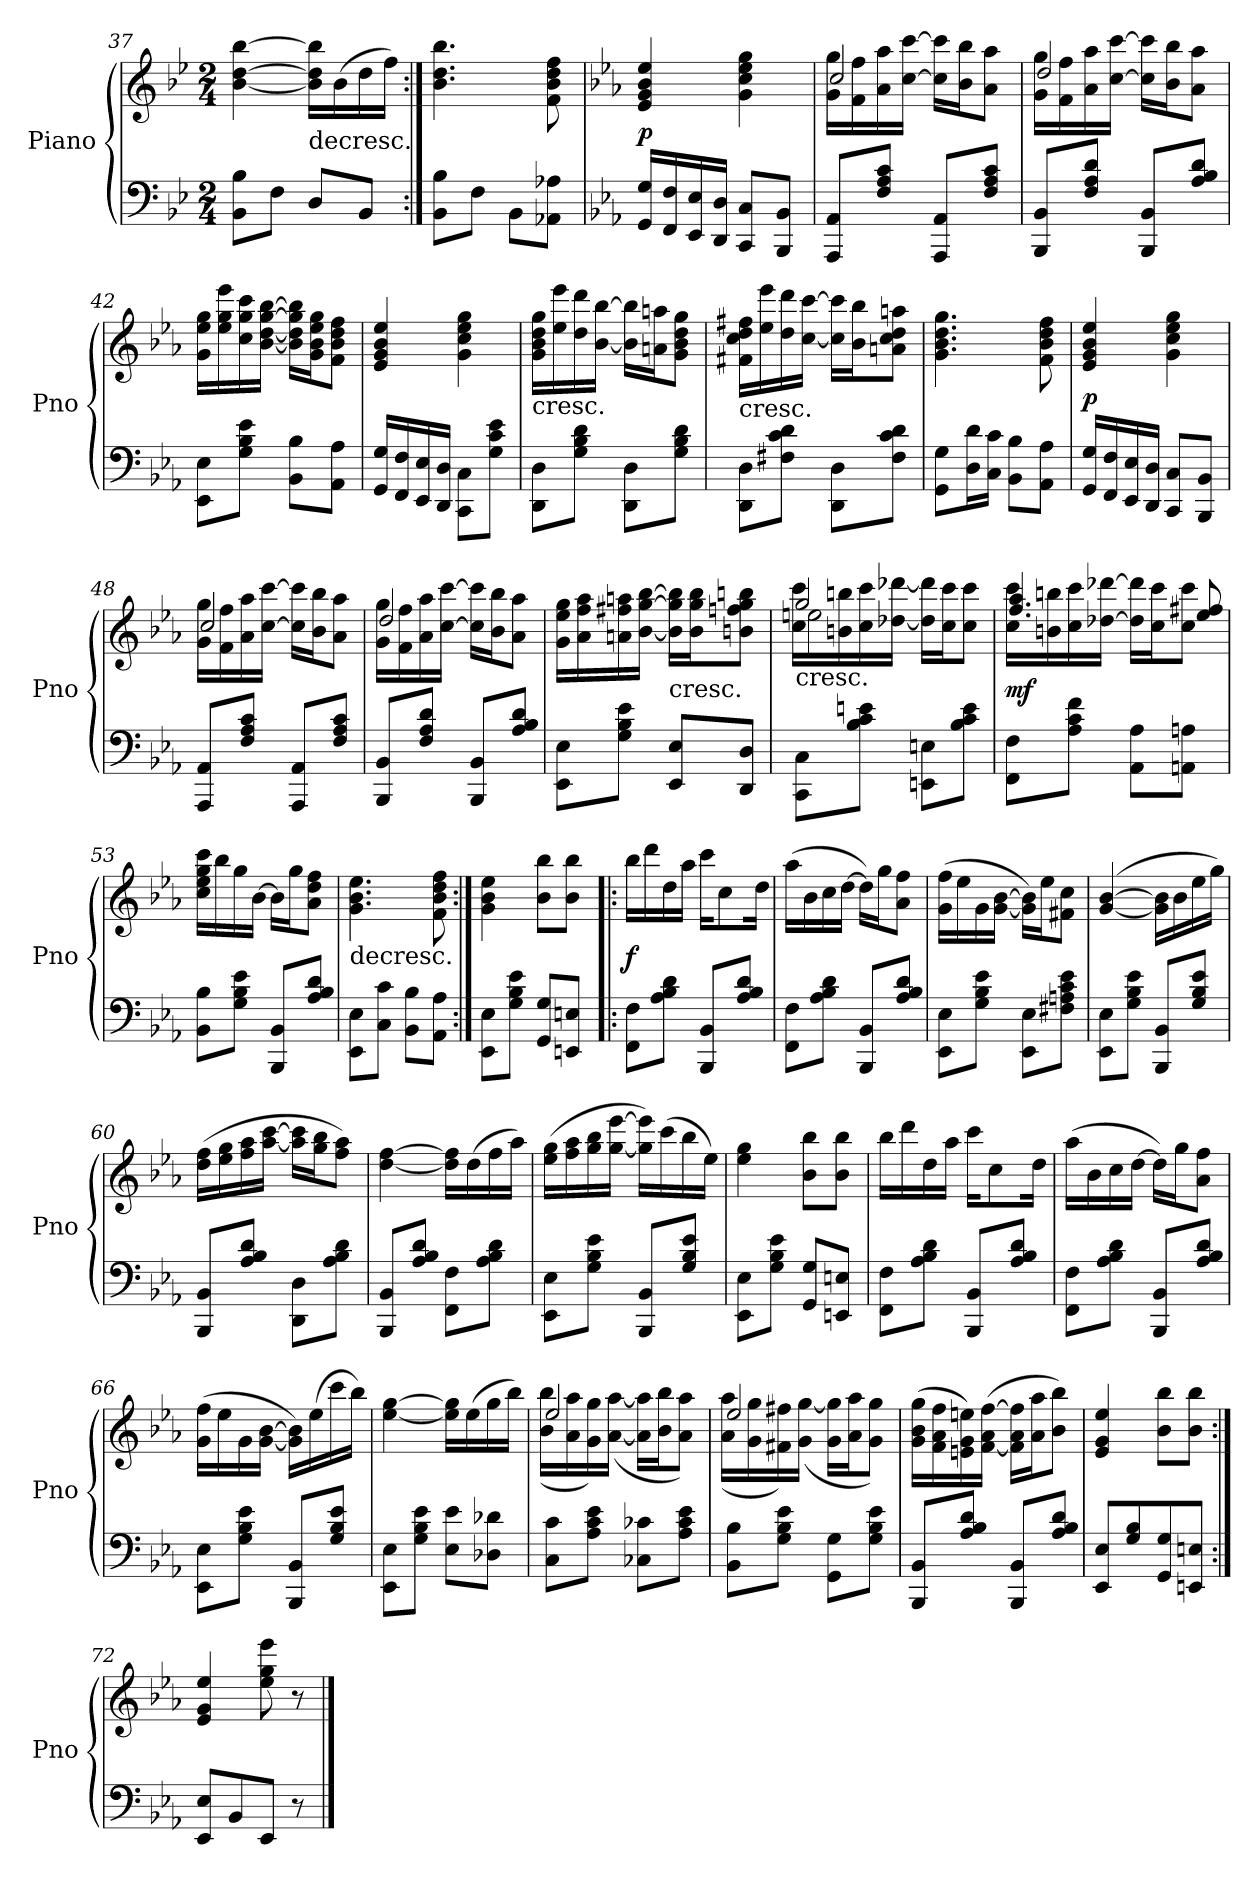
**kern	**kern	**dynam
*part1	*part1	*part1
*staff2	*staff1	*staff1/2
*I"Piano	*	*
*I'Pno	*	*
*clefF4	*clefG2	*
*k[b-e-]	*k[b-e-]	*
*M2/4	*M2/4	*
=37	=37	=37
8BB-\ 8B-\L	[4b-\ [4dd\ [4bb-\	.
8F\J	.	.
!	!LO:TX:c:t=decresc.	!
8D/L	16b-]\ 16dd]\ 16bb-]\LL	.
.	(16b-\	.
8BB-/J	16dd\	.
.	16ff\JJ)	.
=38:|!	=38:|!	=38:|!
8BB-\ 8B-\L	4.b-\ 4.dd\ 4.bb-\	.
8F\J	.	.
8BB-\L	.	.
8AA-X\ 8A-X\J	8f\ 8b-\ 8dd\ 8ff\	.
=39	=39	=39
*k[b-e-a-]	*k[b-e-a-]	*
16GG/ 16G/LL	4e-/ 4g/ 4b-/ 4ee-/	p
16FF/ 16F/	.	.
16EE-/ 16E-/	.	.
16DD/ 16D/JJ	.	.
8CC/ 8C/L	4g\ 4cc\ 4ee-\ 4gg\	.
8BBB-/ 8BB-/J	.	.
=40	=40	=40
*	*^	*
8AAA-/ 8AA-/L	16g\ 16gg\LL	2cc/	.
.	16f\ 16ff\	.	.
8F/ 8A-/ 8c/J	16a-\ 16aa-\	.	.
.	[16cc\ [16ccc\JJ	.	.
8AAA-/ 8AA-/L	16cc]\ 16ccc]\LL	.	.
.	16b-\ 16bb-\J	.	.
8F/ 8A-/ 8c/J	8a-\ 8aa-\J	.	.
=41	=41	=41	=41
8BBB-/ 8BB-/L	16g\ 16gg\LL	2dd/	.
.	16f\ 16ff\	.	.
8F/ 8A-/ 8d/J	16a-\ 16aa-\	.	.
.	[16cc\ [16ccc\JJ	.	.
8BBB-/ 8BB-/L	16cc]\ 16ccc]\LL	.	.
.	16b-\ 16bb-\J	.	.
8A-/ 8B-/ 8d/J	8a-\ 8aa-\J	.	.
*	*v	*v	*
=42	=42	=42
8EE-\ 8E-\L	16g\ 16ee-\ 16gg\LL	.
.	16ee-\ 16gg\ 16eee-\	.
8G\ 8B-\ 8e-\J	16cc\ 16gg\ 16ccc\	.
.	[16b-\ [16dd\ [16gg\ [16bb-\JJ	.
8BB-\ 8B-\L	16b-]\ 16dd]\ 16gg]\ 16bb-]\LL	.
.	16g\ 16b-\ 16ee-\ 16gg\J	.
8AA-\ 8A-\J	8f\ 8b-\ 8dd\ 8ff\J	.
=43	=43	=43
16GG/ 16G/LL	4e-/ 4g/ 4b-/ 4ee-/	.
16FF/ 16F/	.	.
16EE-/ 16E-/	.	.
16DD/ 16D/JJ	.	.
8CC\ 8C\L	4g\ 4cc\ 4ee-\ 4gg\	.
8G\ 8c\ 8e-\J	.	.
=44	=44	=44
!	!LO:TX:c:t=cresc.	!
8DD\ 8D\L	16g\ 16b-\ 16dd\ 16gg\LL	.
.	16ee-\ 16eee-\	.
8G\ 8B-\ 8d\J	16dd\ 16ddd\	.
.	[16b-\ [16bb-\JJ	.
8DD\ 8D\L	16b-]\ 16bb-]\LL	.
.	16an\ 16aan\J	.
8G\ 8B-\ 8d\J	8g\ 8b-\ 8dd\ 8gg\J	.
=45	=45	=45
!	!LO:TX:c:t=cresc.	!
8DD\ 8D\L	16f#X\ 16cc\ 16dd\ 16ff#X\LL	.
.	16ee-\ 16eee-\	.
8F#X\ 8c\ 8d\J	16dd\ 16ddd\	.
.	[16cc\ [16ccc\JJ	.
8DD\ 8D\L	16cc]\ 16ccc]\LL	.
.	16b-\ 16bb-\J	.
8F#\ 8c\ 8d\J	8an\ 8cc\ 8dd\ 8aan\J	.
=46	=46	=46
8GG\ 8G\L	4.g\ 4.b-\ 4.dd\ 4.gg\	.
16D\ 16d\L	.	.
16C\ 16c\JJ	.	.
8BB-\ 8B-\L	.	.
8AA-\ 8A-\J	8f\ 8b-\ 8dd\ 8ff\	.
=47	=47	=47
16GG/ 16G/LL	4e-/ 4g/ 4b-/ 4ee-/	p
16FF/ 16F/	.	.
16EE-/ 16E-/	.	.
16DD/ 16D/JJ	.	.
8CC/ 8C/L	4g\ 4cc\ 4ee-\ 4gg\	.
8BBB-/ 8BB-/J	.	.
=48	=48	=48
*	*^	*
8AAA-/ 8AA-/L	16g\ 16gg\LL	2cc/	.
.	16f\ 16ff\	.	.
8F/ 8A-/ 8c/J	16a-\ 16aa-\	.	.
.	[16cc\ [16ccc\JJ	.	.
8AAA-/ 8AA-/L	16cc]\ 16ccc]\LL	.	.
.	16b-\ 16bb-\J	.	.
8F/ 8A-/ 8c/J	8a-\ 8aa-\J	.	.
=49	=49	=49	=49
8BBB-/ 8BB-/L	16g\ 16gg\LL	2dd/	.
.	16f\ 16ff\	.	.
8F/ 8A-/ 8d/J	16a-\ 16aa-\	.	.
.	[16cc\ [16ccc\JJ	.	.
8BBB-/ 8BB-/L	16cc]\ 16ccc]\LL	.	.
.	16b-\ 16bb-\J	.	.
8A-/ 8B-/ 8d/J	8a-\ 8aa-\J	.	.
*	*v	*v	*
=50	=50	=50
8EE-\ 8E-\L	16g\ 16ee-\ 16gg\LL	.
.	16a-\ 16ff\ 16aa-\	.
8G\ 8B-\ 8e-\J	16an\ 16ff#X\ 16aan\	.
.	[16b-\ [16gg\ [16bb-\JJ	.
!	!LO:TX:c:t=cresc.	!
8EE-/ 8E-/L	16b-]\ 16gg]\ 16bb-]\LL	.
.	16b-\ 16gg\ 16bb-\J	.
8DD/ 8D/J	8bn\ 8ffn\ 8gg\ 8bbn\J	.
=51	=51	=51
*	*^	*
*	*	*^	*
!	!LO:TX:c:t=cresc.	!	!	!
8CC\ 8C\L	2gg/	16cc\ 16ccc\LL	2een\	.
.	.	16bn\ 16bbn\	.	.
8B-\ 8c\ 8en\J	.	16cc\ 16ccc\	.	.
.	.	[16dd-X\ [16ddd-X\JJ	.	.
8EEn\ 8En\L	.	16dd-]\ 16ddd-]\LL	.	.
.	.	16cc\ 16ccc\J	.	.
8B-\ 8c\ 8e\J	.	8cc\ 8ccc\J	.	.
*	*	*v	*v	*
=52	=52	=52	=52
8FF\ 8F\L	16cc\ 16ccc\LL	4.ff/ 4.aa-/	mf
.	16bn\ 16bbn\	.	.
8A-\ 8c\ 8f\J	16cc\ 16ccc\	.	.
.	[16dd-X\ [16ddd-X\JJ	.	.
8AA-\ 8A-\L	16dd-]\ 16ddd-]\LL	.	.
.	16cc\ 16ccc\J	.	.
8AAn\ 8An\J	8cc\ 8ccc\J	8ee-/ 8ff#X/	.
*	*v	*v	*
=53	=53	=53
8BB-\ 8B-\L	16cc\ 16ee-\ 16gg\ 16ccc\LL	.
.	16bb-\	.
8G\ 8B-\ 8e-\J	16gg\	.
.	[16b-\JJ	.
8BBB-/ 8BB-/L	16b-\LL]	.
.	16gg\J	.
8A-/ 8B-/ 8d/J	8a-\ 8dd\ 8ff\J	.
=54	=54	=54
!	!LO:TX:c:t=decresc.	!
8EE-\ 8E-\L	4.g\ 4.b-\ 4.ee-\	.
8C\ 8c\J	.	.
8BB-\ 8B-\L	.	.
8AA-\ 8A-\J	8f\ 8b-\ 8dd\ 8ff\	.
=55:|!	=55:|!	=55:|!
8EE-\ 8E-\L	4g\ 4b-\ 4ee-\	.
8G\ 8B-\ 8e-\J	.	.
8GG/ 8G/L	8b-\ 8bb-\L	.
8EEn/ 8En/J	8b-\ 8bb-\J	.
=56!|:	=56!|:	=56!|:
8FF\ 8F\L	16bb-\LL	f
.	16ddd\	.
8A-\ 8B-\ 8d\J	16dd\	.
.	16aa-\JJ	.
8BBB-/ 8BB-/L	16ccc\KL	.
.	8cc\	.
8A-/ 8B-/ 8d/J	.	.
.	16dd\Jk	.
=57	=57	=57
8FF\ 8F\L	(16aa-\LL	.
.	16b-\	.
8A-\ 8B-\ 8d\J	16cc\	.
.	[16dd\JJ	.
8BBB-/ 8BB-/L	16dd\LL])	.
.	16gg\J	.
8A-/ 8B-/ 8d/J	8a-\ 8ff\J	.
=58	=58	=58
8EE-\ 8E-\L	(16g\ 16ff\LL	.
.	16ee-\	.
8G\ 8B-\ 8e-\J	16g\	.
.	[16g\ [16b-\JJ	.
8EE-\ 8E-\L	16g]\ 16b-]\LL)	.
.	16ee-\J	.
8F#X\ 8An\ 8c\ 8e-\J	8f#X\ 8cc\J	.
=59	=59	=59
8EE-\ 8E-\L	([4g/ [4b-/	.
8G\ 8B-\ 8e-\J	.	.
8BBB-/ 8BB-/L	16g]\ 16b-]\LL	.
.	16b-\	.
8G/ 8B-/ 8e-/J	16ee-\	.
.	16gg\JJ)	.
=60	=60	=60
8BBB-/ 8BB-/L	(16dd\ 16ff\LL	.
.	16ee-\ 16gg\	.
8A-/ 8B-/ 8d/J	16ff\ 16aa-\	.
.	[16aa-\ [16ccc\JJ	.
8DD\ 8D\L	16aa-]\ 16ccc]\LL	.
.	16gg\ 16bb-\J	.
8A-\ 8B-\ 8d\J	8ff\ 8aa-\J)	.
=61	=61	=61
8BBB-/ 8BB-/L	[4dd\ [4ff\	.
8A-/ 8B-/ 8d/J	.	.
8FF\ 8F\L	16dd]\ 16ff]\LL	.
.	(16dd\	.
8A-\ 8B-\ 8d\J	16ff\	.
.	16aa-\JJ)	.
=62	=62	=62
8EE-\ 8E-\L	(16ee-\ 16gg\LL	.
.	16ff\ 16aa-\	.
8G\ 8B-\ 8e-\J	16gg\ 16bb-\	.
.	[16gg\ [16eee-\JJ	.
8BBB-/ 8BB-/L	16gg]\ 16eee-]\LL)	.
.	(16ccc\	.
8G/ 8B-/ 8e-/J	16bb-\	.
.	16ee-\JJ)	.
=63	=63	=63
8EE-\ 8E-\L	4ee-\ 4gg\	.
8G\ 8B-\ 8e-\J	.	.
8GG/ 8G/L	8b-\ 8bb-\L	.
8EEn/ 8En/J	8b-\ 8bb-\J	.
=64	=64	=64
8FF\ 8F\L	16bb-\LL	.
.	16ddd\	.
8A-\ 8B-\ 8d\J	16dd\	.
.	16aa-\JJ	.
8BBB-/ 8BB-/L	16ccc\KL	.
.	8cc\	.
8A-/ 8B-/ 8d/J	.	.
.	16dd\Jk	.
=65	=65	=65
8FF\ 8F\L	(16aa-\LL	.
.	16b-\	.
8A-\ 8B-\ 8d\J	16cc\	.
.	[16dd\JJ	.
8BBB-/ 8BB-/L	16dd\LL])	.
.	16gg\J	.
8A-/ 8B-/ 8d/J	8a-\ 8ff\J	.
=66	=66	=66
8EE-\ 8E-\L	(16g\ 16ff\LL	.
.	16ee-\	.
8G\ 8B-\ 8e-\J	16g\	.
.	[16g\ [16b-\JJ	.
8BBB-/ 8BB-/L	16g]\ 16b-]\LL)	.
.	(16ee-\	.
8G/ 8B-/ 8e-/J	16ccc\	.
.	16bb-\JJ)	.
=67	=67	=67
8EE-\ 8E-\L	[4ee-\ [4gg\	.
8G\ 8B-\ 8e-\J	.	.
8E-\ 8e-\L	16ee-]\ 16gg]\LL	.
.	(16ee-\	.
8D-X\ 8d-X\J	16gg\	.
.	16bb-\JJ)	.
=68	=68	=68
*	*^	*
8C\ 8c\L	2ee-/	(16b-\ 16bb-\LL	.
.	.	16a-\ 16aa-\	.
8A-\ 8c\ 8e-\J	.	16g\ 16gg\)	.
.	.	([16a-\ [16aa-\JJ	.
8C-X\ 8c-X\L	.	16a-]\ 16aa-]\LL	.
.	.	16b-\ 16bb-\J	.
8A-\ 8c-\ 8e-\J	.	8a-\ 8aa-\J)	.
=69	=69	=69	=69
8BB-\ 8B-\L	2ee-/	(16a-\ 16aa-\LL	.
.	.	16g\ 16gg\	.
8G\ 8B-\ 8e-\J	.	16f#X\ 16ff#X\)	.
.	.	(16g\ [16gg\JJ	.
8GG\ 8G\L	.	16g\ 16gg]\LL	.
.	.	16a-\ 16aa-\J	.
8G\ 8B-\ 8e-\J	.	8g\ 8gg\J)	.
*	*v	*v	*
=70	=70	=70
8BBB-/ 8BB-/L	(16g\ 16b-\ 16gg\LL	.
.	16f\ 16a-\ 16ff\	.
8A-/ 8B-/ 8d/J	16en\ 16g\ 16een\)	.
.	([16f\ 16a-\ [16ff\JJ	.
8BBB-/ 8BB-/L	16f]\ 16a-\ 16ff]\LL	.
.	16a-\ 16aa-\J	.
8A-/ 8B-/ 8d/J	8b-\ 8bb-\J)	.
=71	=71	=71
8EE-/ 8E-/L	4e-/ 4g/ 4ee-/	.
8G/ 8B-/	.	.
8GG/ 8G/	8b-\ 8bb-\L	.
8EEn/ 8En/J	8b-\ 8bb-\J	.
=72:|!	=72:|!	=72:|!
8EE-/ 8E-/L	4e-/ 4g/ 4ee-/	.
8BB-/	.	.
8EE-/J	8ee-\ 8gg\ 8eee-\	.
8r	8r	.
==	==	==
*-	*-	*-
